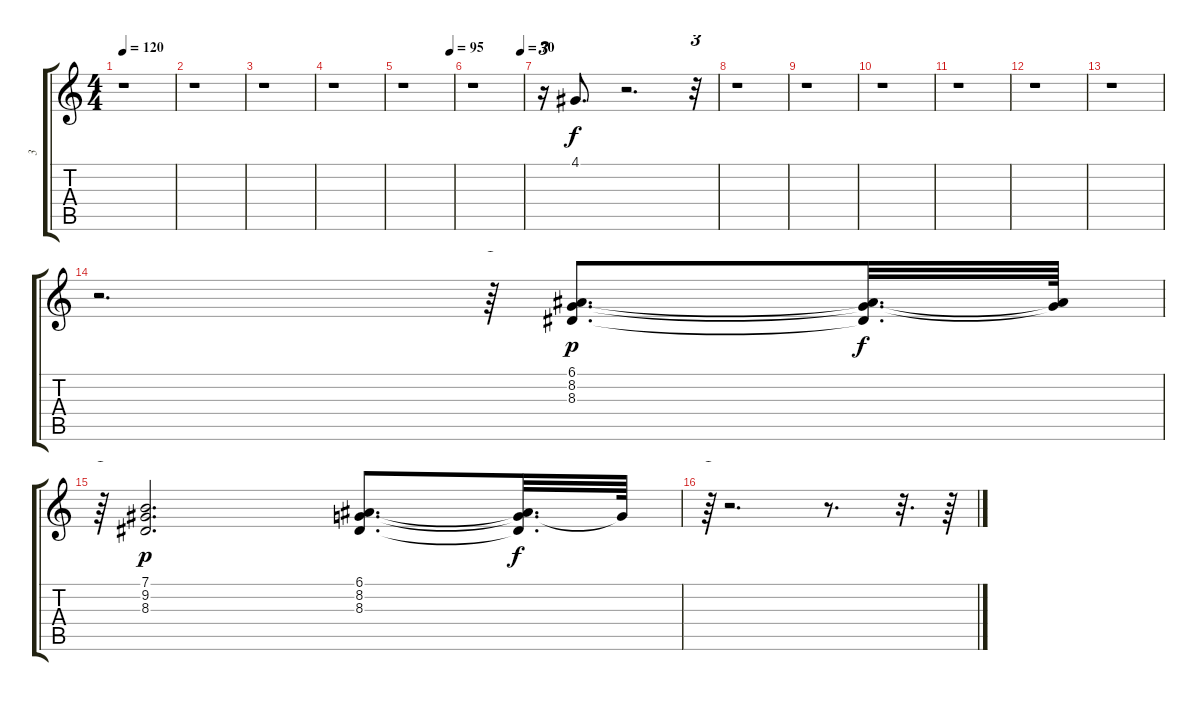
\track ("3" "3") {instrument piccolo}
\staff {score tabs}
\tuning (E4 B3 G3 D3 A2 E2) {hide}
\ts (4 4)
\tempo 120
\clef g2
\ks c
r.1{dy f} |
r.1 |
r.1 |
r.1 |
\tempo (95 0.9375)
r.1 |
\tempo (70 0.9583333333333334)
r.1 |
r.16{tu (3 2)} 4.1.8{d volume 16 instrument tubularbells} r.2{d} r.32{tu (3 2)} |
r.1 |
r.1 |
r.1 |
r.1 |
r.1 |
r.1 |
r.2{d} r.64{tu (3 2)} (6.1 8.2 8.3).8{d dy p volume 16 balance 13 instrument synthstrings2} (6.1{t} 8.2{t} 8.3{t}).32{d dy f} (6.1{t} 8.2{t}).64 |
r.64{tu (3 2)} (7.1 9.2 8.3).2{d dy p} (6.1 8.2 8.3).8{d} (6.1{t} 8.2{t} 8.3{t}).32{d dy f} 8.2{t}.64 |
r.64{tu (3 2)} r.2{d} r.8{d} r.32{d} r.64
